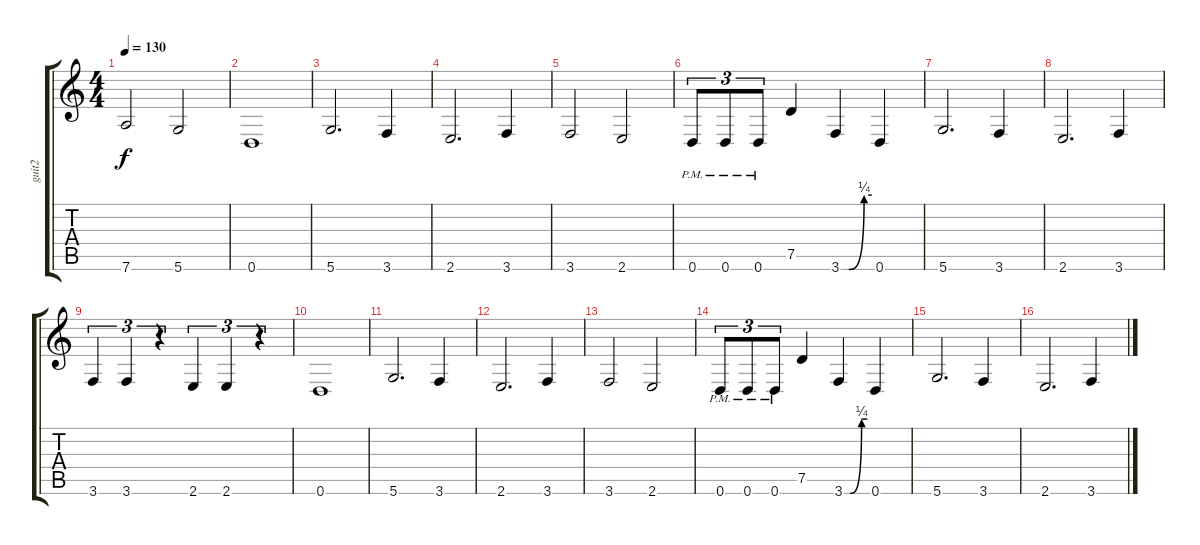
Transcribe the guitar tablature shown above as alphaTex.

\track ("guit2" "guit2") {instrument distortionguitar}
\staff {score tabs}
\tuning (D4 A3 F3 C3 G2 D2) {hide}
\ts (4 4)
\tempo 130
\clef g2
\ks c
7.6.2{dy f} 5.6.2 |
0.6.1 |
5.6.2{d} 3.6.4 |
2.6.2{d} 3.6.4 |
3.6.2 2.6.2 |
0.6{pm}.8{tu (3 2)} 0.6{pm}.8{tu (3 2)} 0.6{pm}.8{tu (3 2)} 7.5.4 3.6{be (custom 0 0 15 0 45 1 60 1)}.4 0.6.4 |
5.6.2{d} 3.6.4 |
2.6.2{d} 3.6.4 |
3.6.4{tu (3 2)} 3.6.4{tu (3 2)} r.4{tu (3 2)} 2.6.4{tu (3 2)} 2.6.4{tu (3 2)} r.4{tu (3 2)} |
0.6.1 |
5.6.2{d} 3.6.4 |
2.6.2{d} 3.6.4 |
3.6.2 2.6.2 |
0.6{pm}.8{tu (3 2)} 0.6{pm}.8{tu (3 2)} 0.6{pm}.8{tu (3 2)} 7.5.4 3.6{be (custom 0 0 15 0 45 1 60 1)}.4 0.6.4 |
5.6.2{d} 3.6.4 |
2.6.2{d} 3.6.4
